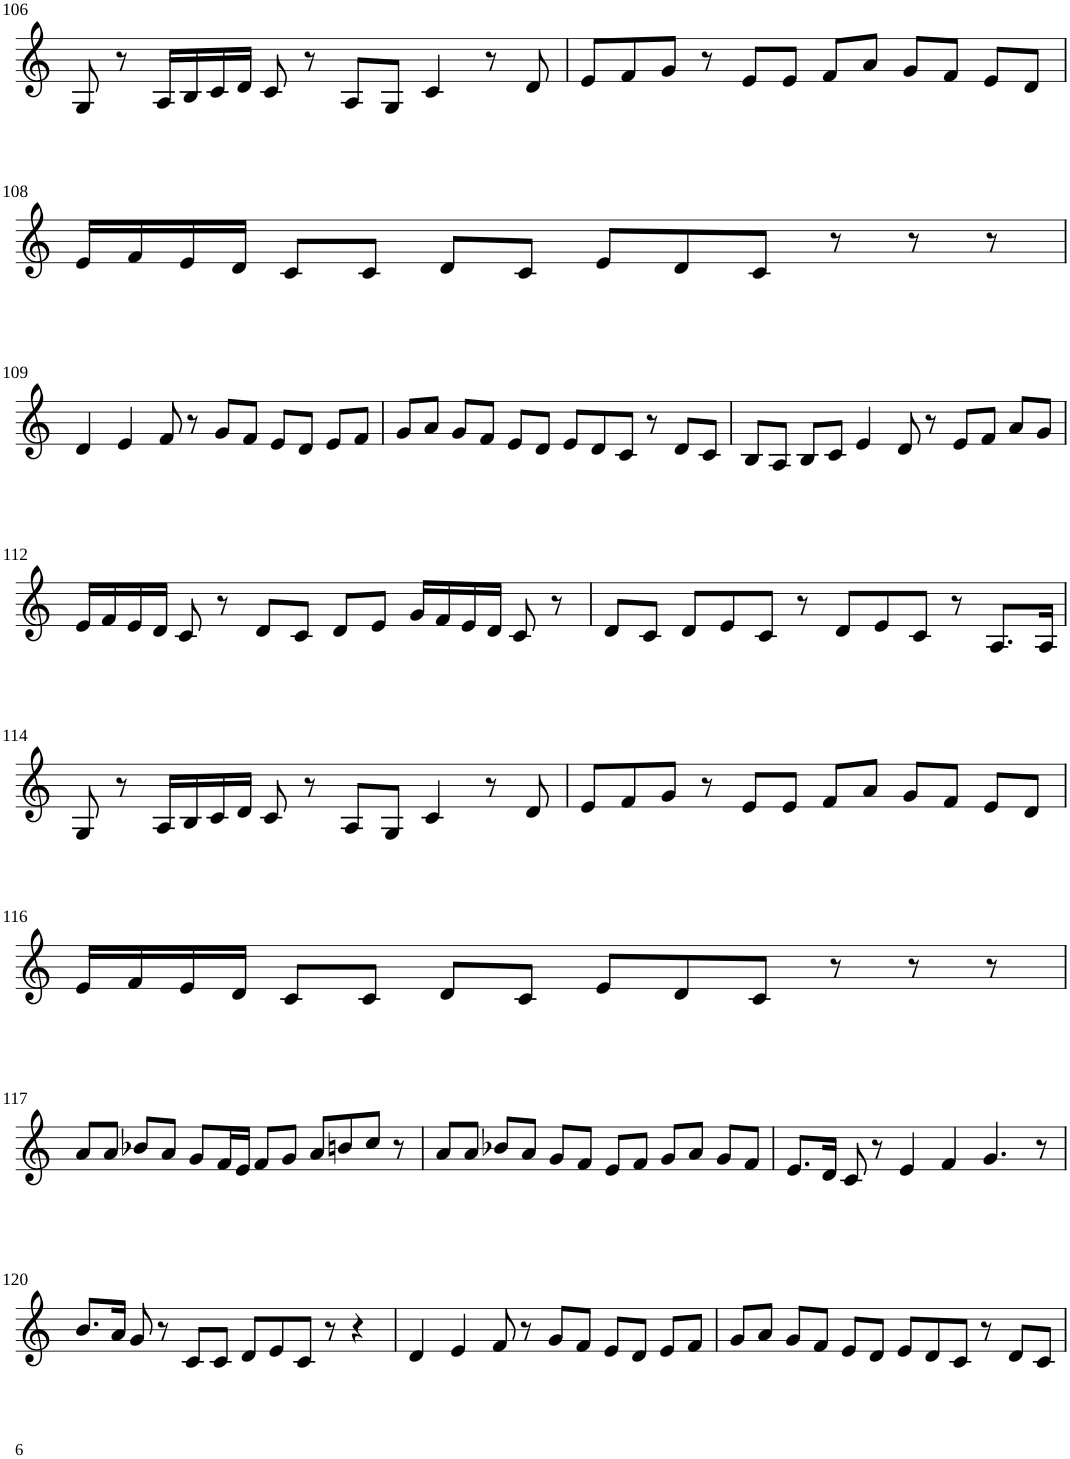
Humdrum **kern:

**kern
*part1
*staff1
*I"Violin
!!LO:PB:g=z
*clefG2
*k[]
*M6/4
=106
8G/
8r
16A/LL
16B/
16c/
16d/JJ
8c/
8r
8A/L
8G/J
4c/
8r
8d/
=107
8e/L
8f/
8g/J
8r
8e/L
8e/J
8f/L
8a/J
8g/L
8f/J
8e/L
8d/J
!!LO:LB:g=z
=108
16e/LL
16f/
16e/
16d/JJ
8c/L
8c/J
8d/L
8c/J
8e/L
8d/
8c/J
8r
8r
8r
!!LO:LB:g=z
=109
4d/
4e/
8f/
8r
8g/L
8f/J
8e/L
8d/J
8e/L
8f/J
=110
8g/L
8a/J
8g/L
8f/J
8e/L
8d/J
8e/L
8d/
8c/J
8r
8d/L
8c/J
=111
8B/L
8A/J
8B/L
8c/J
4e/
8d/
8r
8e/L
8f/J
8a/L
8g/J
!!LO:LB:g=z
=112
16e/LL
16f/
16e/
16d/JJ
8c/
8r
8d/L
8c/J
8d/L
8e/J
16g/LL
16f/
16e/
16d/JJ
8c/
8r
=113
8d/L
8c/J
8d/L
8e/
8c/J
8r
8d/L
8e/
8c/J
8r
8.A/L
16A/Jk
!!LO:LB:g=z
=114
8G/
8r
16A/LL
16B/
16c/
16d/JJ
8c/
8r
8A/L
8G/J
4c/
8r
8d/
=115
8e/L
8f/
8g/J
8r
8e/L
8e/J
8f/L
8a/J
8g/L
8f/J
8e/L
8d/J
!!LO:LB:g=z
=116
16e/LL
16f/
16e/
16d/JJ
8c/L
8c/J
8d/L
8c/J
8e/L
8d/
8c/J
8r
8r
8r
!!LO:LB:g=z
=117
8a/L
8a/J
8b-X/L
8a/J
8g/L
16f/L
16e/JJ
8f/L
8g/J
8a/L
8bn/
8cc/J
8r
=118
8a/L
8a/J
8b-X/L
8a/J
8g/L
8f/J
8e/L
8f/J
8g/L
8a/J
8g/L
8f/J
=119
8.e/L
16d/Jk
8c/
8r
4e/
4f/
4.g/
8r
!!LO:LB:g=z
=120
8.b/L
16a/Jk
8g/
8r
8c/L
8c/J
8d/L
8e/
8c/J
8r
4r
=121
4d/
4e/
8f/
8r
8g/L
8f/J
8e/L
8d/J
8e/L
8f/J
=122
8g/L
8a/J
8g/L
8f/J
8e/L
8d/J
8e/L
8d/
8c/J
8r
8d/L
8c/J
=
*-
